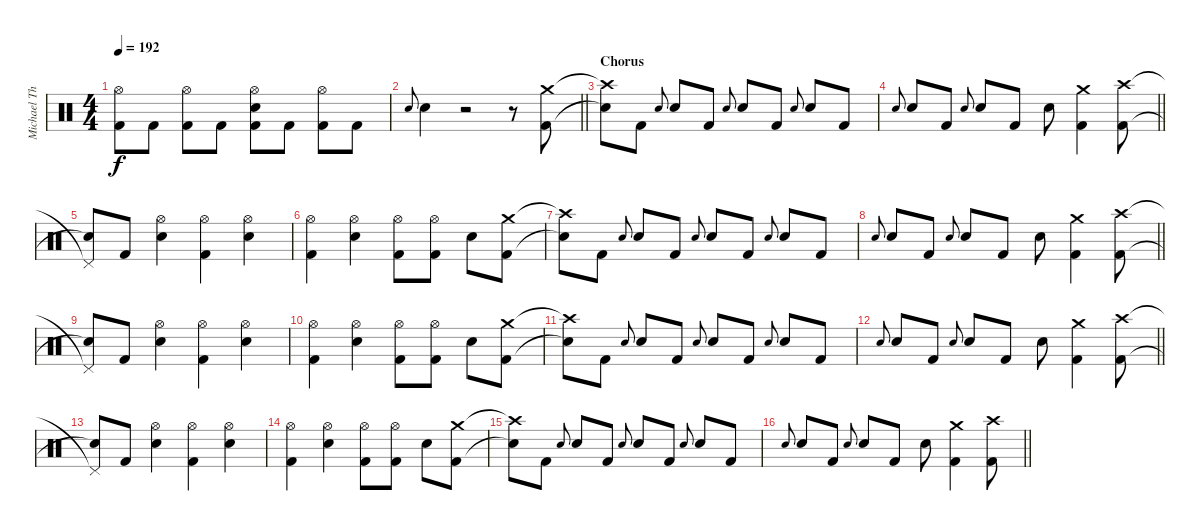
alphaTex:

\track ("Michael Thomas" "Michael Th") {instrument percussion}
\staff {score}
\articulation defaults
\ts (4 4)
\tempo 192
\clef neutral
\ks c
("Hi-Hat (open)" "Kick (hit) 2").8{dy f} "Kick (hit) 2".8 ("Hi-Hat (open)" "Kick (hit) 2").8 "Kick (hit) 2".8 ("Hi-Hat (open)" "Electric Snare (hit)" "Kick (hit) 2").8 "Kick (hit) 2".8 ("Hi-Hat (open)" "Kick (hit) 2").8 "Kick (hit) 2".8 |
\barLineRight lightlight "Electric Snare (hit)".8{gr onbeat} "Electric Snare (hit)".4
r.2 r.8 ("Crash medium (hit)" "Kick (hit) 2").8 |
\section ("" "Chorus")
("Crash high (hit)"{t} "Snare (hit)"{t}).8 "Kick (hit) 2".8 "Electric Snare (hit)".8{gr onbeat} "Electric Snare (hit)".8 "Kick (hit) 2".8 "Electric Snare (hit)".8{gr onbeat} "Electric Snare (hit)".8 "Kick (hit) 2".8 "Electric Snare (hit)".8{gr onbeat} "Electric Snare (hit)".8 "Kick (hit) 2".8 |
\barLineRight lightlight "Electric Snare (hit)".8{gr onbeat} "Electric Snare (hit)".8 "Kick (hit) 2".8 "Electric Snare (hit)".8{gr onbeat} "Electric Snare (hit)".8 "Kick (hit) 2".8 "Electric Snare (hit)".8
("Crash medium (hit)" "Kick (hit) 2").4 ("Crash high (hit)" "Kick (hit) 2").8 |
("Pedal Hi-Hat (hit)"{t} "Snare (hit)"{t}).8 "Kick (hit) 2".8 ("Hi-Hat (open)" "Electric Snare (hit)").4 ("Hi-Hat (open)" "Kick (hit) 2").4 ("Hi-Hat (open)" "Electric Snare (hit)").4 |
("Hi-Hat (open)" "Kick (hit) 2").4 ("Hi-Hat (open)" "Electric Snare (hit)").4 ("Hi-Hat (open)" "Kick (hit) 2").8 ("Hi-Hat (open)" "Kick (hit) 2").8 "Electric Snare (hit)".8 ("Crash medium (hit)" "Kick (hit) 2").8 |
("Crash high (hit)"{t} "Snare (hit)"{t}).8 "Kick (hit) 2".8 "Electric Snare (hit)".8{gr onbeat} "Electric Snare (hit)".8 "Kick (hit) 2".8 "Electric Snare (hit)".8{gr onbeat} "Electric Snare (hit)".8 "Kick (hit) 2".8 "Electric Snare (hit)".8{gr onbeat} "Electric Snare (hit)".8 "Kick (hit) 2".8 |
\barLineRight lightlight "Electric Snare (hit)".8{gr onbeat} "Electric Snare (hit)".8 "Kick (hit) 2".8 "Electric Snare (hit)".8{gr onbeat} "Electric Snare (hit)".8 "Kick (hit) 2".8 "Electric Snare (hit)".8
("Crash medium (hit)" "Kick (hit) 2").4 ("Crash high (hit)" "Kick (hit) 2").8 |
("Pedal Hi-Hat (hit)"{t} "Snare (hit)"{t}).8 "Kick (hit) 2".8 ("Hi-Hat (open)" "Electric Snare (hit)").4 ("Hi-Hat (open)" "Kick (hit) 2").4 ("Hi-Hat (open)" "Electric Snare (hit)").4 |
("Hi-Hat (open)" "Kick (hit) 2").4 ("Hi-Hat (open)" "Electric Snare (hit)").4 ("Hi-Hat (open)" "Kick (hit) 2").8 ("Hi-Hat (open)" "Kick (hit) 2").8 "Electric Snare (hit)".8 ("Crash medium (hit)" "Kick (hit) 2").8 |
("Crash high (hit)"{t} "Snare (hit)"{t}).8 "Kick (hit) 2".8 "Electric Snare (hit)".8{gr onbeat} "Electric Snare (hit)".8 "Kick (hit) 2".8 "Electric Snare (hit)".8{gr onbeat} "Electric Snare (hit)".8 "Kick (hit) 2".8 "Electric Snare (hit)".8{gr onbeat} "Electric Snare (hit)".8 "Kick (hit) 2".8 |
\barLineRight lightlight "Electric Snare (hit)".8{gr onbeat} "Electric Snare (hit)".8 "Kick (hit) 2".8 "Electric Snare (hit)".8{gr onbeat} "Electric Snare (hit)".8 "Kick (hit) 2".8 "Electric Snare (hit)".8
("Crash medium (hit)" "Kick (hit) 2").4 ("Crash high (hit)" "Kick (hit) 2").8 |
("Pedal Hi-Hat (hit)"{t} "Snare (hit)"{t}).8 "Kick (hit) 2".8 ("Hi-Hat (open)" "Electric Snare (hit)").4 ("Hi-Hat (open)" "Kick (hit) 2").4 ("Hi-Hat (open)" "Electric Snare (hit)").4 |
("Hi-Hat (open)" "Kick (hit) 2").4 ("Hi-Hat (open)" "Electric Snare (hit)").4 ("Hi-Hat (open)" "Kick (hit) 2").8 ("Hi-Hat (open)" "Kick (hit) 2").8 "Electric Snare (hit)".8 ("Crash medium (hit)" "Kick (hit) 2").8 |
("Crash high (hit)"{t} "Snare (hit)"{t}).8 "Kick (hit) 2".8 "Electric Snare (hit)".8{gr onbeat} "Electric Snare (hit)".8 "Kick (hit) 2".8 "Electric Snare (hit)".8{gr onbeat} "Electric Snare (hit)".8 "Kick (hit) 2".8 "Electric Snare (hit)".8{gr onbeat} "Electric Snare (hit)".8 "Kick (hit) 2".8 |
\barLineRight lightlight "Electric Snare (hit)".8{gr onbeat} "Electric Snare (hit)".8 "Kick (hit) 2".8 "Electric Snare (hit)".8{gr onbeat} "Electric Snare (hit)".8 "Kick (hit) 2".8 "Electric Snare (hit)".8
("Crash medium (hit)" "Kick (hit) 2").4 ("Crash high (hit)" "Kick (hit) 2").8
